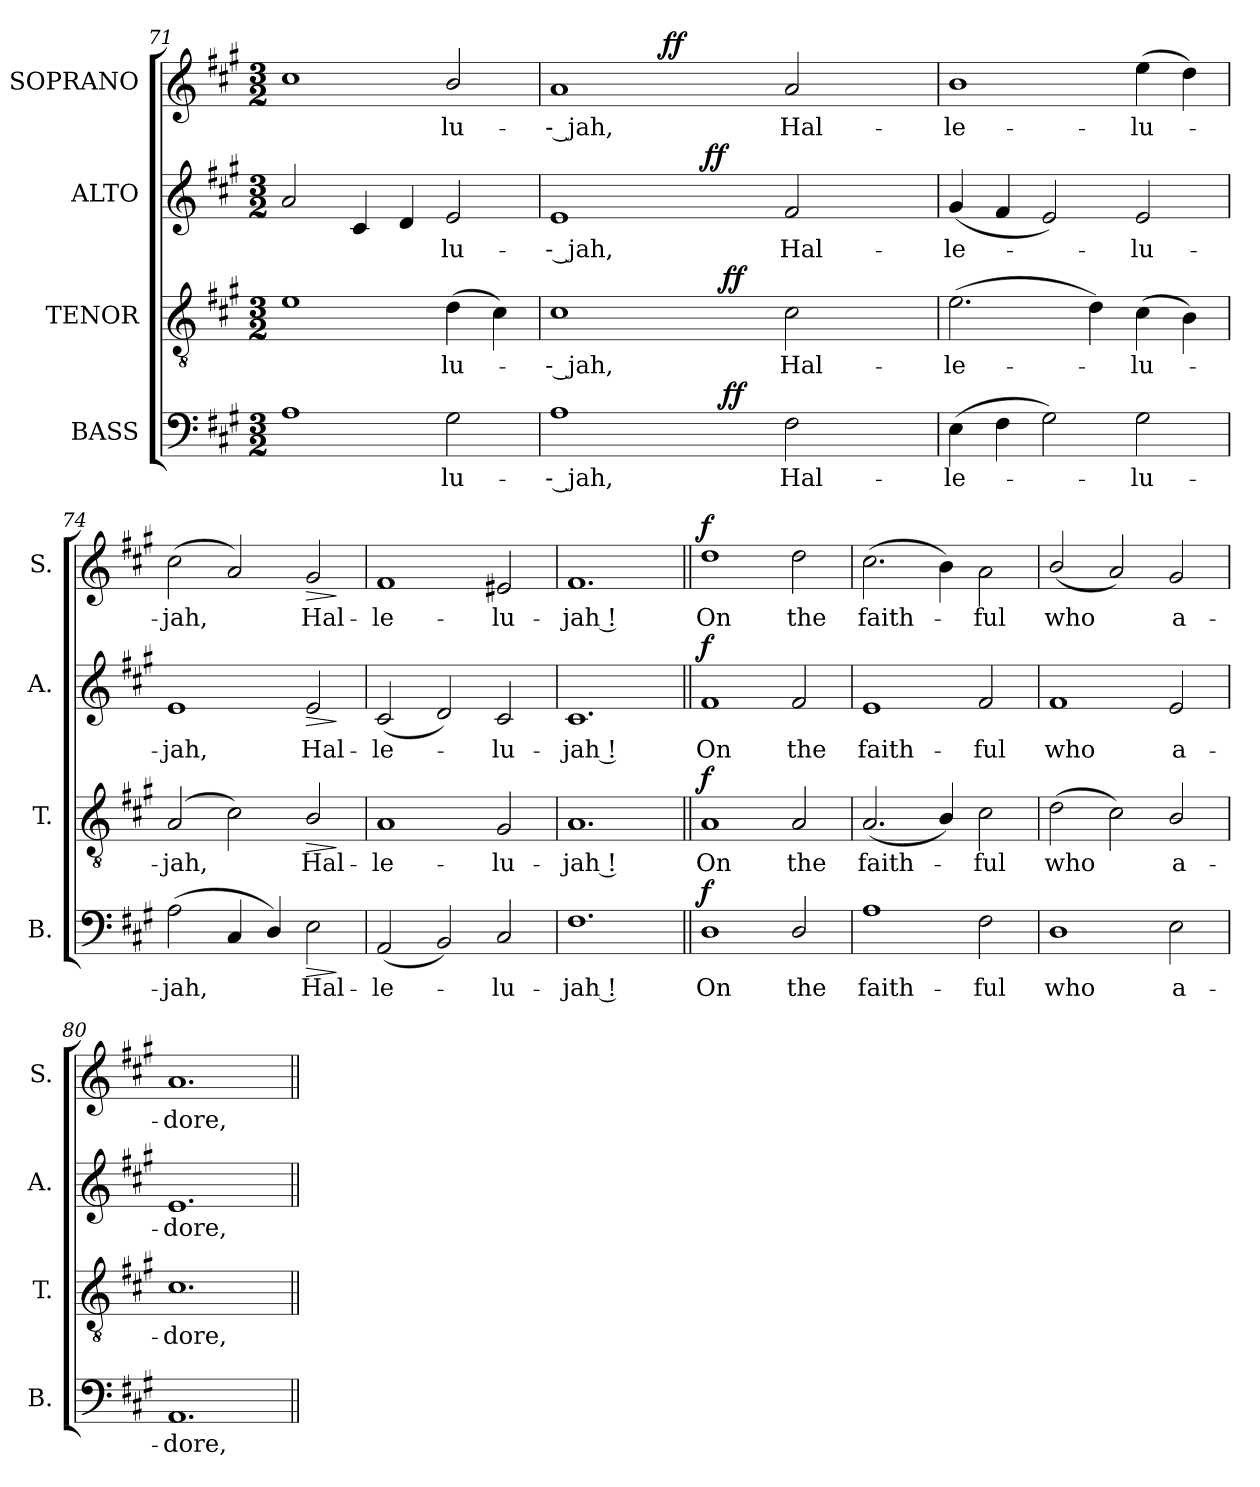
**kern	**text	**dynam	**kern	**text	**dynam	**kern	**text	**dynam	**kern	**text	**dynam
*part4	*part4	*part4	*part3	*part3	*part3	*part2	*part2	*part2	*part1	*part1	*part1
*staff4	*staff4	*staff4	*staff3	*staff3	*staff3	*staff2	*staff2	*staff2	*staff1	*staff1	*staff1
*I"BASS	*	*	*I"TENOR	*	*	*I"ALTO	*	*	*I"SOPRANO	*	*
*I'B.	*	*	*I'T.	*	*	*I'A.	*	*	*I'S.	*	*
*clefF4	*	*	*clefGv2	*	*	*clefG2	*	*	*clefG2	*	*
*	*	*	*ITrd7c12	*	*	*	*	*	*	*	*
*k[f#c#g#]	*	*	*k[f#c#g#]	*	*	*k[f#c#g#]	*	*	*k[f#c#g#]	*	*
*A:	*	*	*A:	*	*	*A:	*	*	*A:	*	*
*M3/2	*	*	*M3/2	*	*	*M3/2	*	*	*M3/2	*	*
=71	=71	=71	=71	=71	=71	=71	=71	=71	=71	=71	=71
!	!LO:LY:b:color=#000000	!	!	!	!	!	!	!	!	!	!
!	!	!	!	!LO:LY:b:color=#000000	!	!	!	!	!	!	!
!	!	!	!	!	!	!	!	!	!	!LO:LY:b:color=#000000	!
1Ai	--	.	1Ei	--	.	2ai/	.	.	1cc#i	--	.
!	!	!	!	!	!	!	!LO:LY:b:color=#000000	!	!	!	!
.	.	.	.	.	.	4c#i/	--	.	.	.	.
.	.	.	.	.	.	4di/	.	.	.	.	.
!	!LO:LY:b:color=#000000	!	!	!	!	!	!	!	!	!	!
!	!	!	!	!LO:LY:b:color=#000000	!	!	!	!	!	!	!
!	!	!	!	!	!	!	!LO:LY:b:color=#000000	!	!	!	!
!	!	!	!	!	!	!	!	!	!	!LO:LY:b:color=#000000	!
2G#i\	- lu-	.	(4Di\	- lu-	.	2ei/	- lu-	.	2bi/	- lu-	.
.	.	.	4C#i\)	.	.	.	.	.	.	.	.
!!LO:LB:g=z
=72	=72	=72	=72	=72	=72	=72	=72	=72	=72	=72	=72
!	!LO:LY:b:color=#000000	!	!	!	!	!	!	!	!	!	!
!	!	!	!	!LO:LY:b:color=#000000	!	!	!	!	!	!	!
!	!	!	!	!	!	!	!LO:LY:b:color=#000000	!	!	!	!
!	!	!	!	!	!	!	!	!	!	!LO:LY:b:color=#000000	!
*^	*	*	*^	*	*	*^	*	*	*^	*	*
1Ai	2ryy	-- jah,	.	1C#i	2ryy	-- jah,	.	1ei	2ryy	-- jah,	.	1ai	4ryy	-- jah,	.
.	.	.	.	.	.	.	.	.	.	.	.	.	8ryy	.	.
.	.	.	.	.	.	.	.	.	.	.	.	.	16ryy	.	.
.	.	.	.	.	.	.	.	.	.	.	.	.	32ryy	.	.
.	.	.	.	.	.	.	.	.	.	.	.	.	512.ryy	.	.
.	.	.	.	.	.	.	.	.	.	.	.	.	1ryy	.	ff
.	16..ryy	.	.	.	16..ryy	.	.	.	32ryy	.	.	.	.	.	.
.	.	.	.	.	.	.	.	.	64ryy	.	.	.	.	.	.
.	.	.	.	.	.	.	.	.	128ryy	.	.	.	.	.	.
.	.	.	.	.	.	.	.	.	512.ryy	.	.	.	.	.	.
.	.	.	.	.	.	.	.	.	2ryy	.	ff	.	.	.	.
.	2ryy	.	ff	.	2ryy	.	ff	.	.	.	.	.	.	.	.
!	!	!LO:LY:b:color=#000000	!	!	!	!	!	!	!	!	!	!	!	!	!
!	!	!	!	!	!	!LO:LY:b:color=#000000	!	!	!	!	!	!	!	!	!
!	!	!	!	!	!	!	!	!	!	!LO:LY:b:color=#000000	!	!	!	!	!
!	!	!	!	!	!	!	!	!	!	!	!	!	!	!LO:LY:b:color=#000000	!
2F#i\	.	Hal-	.	2C#i\	.	Hal-	.	2f#i/	.	Hal-	.	2ai/	.	Hal-	.
.	.	.	.	.	.	.	.	.	4ryy	.	.	.	.	.	.
.	4ryy	.	.	.	4ryy	.	.	.	.	.	.	.	.	.	.
.	.	.	.	.	.	.	.	.	8ryy	.	.	.	.	.	.
.	8ryy	.	.	.	8ryy	.	.	.	.	.	.	.	.	.	.
.	.	.	.	.	.	.	.	.	16ryy	.	.	.	.	.	.
.	.	.	.	.	.	.	.	.	.	.	.	.	64ryy	.	.
.	64ryy	.	.	.	64ryy	.	.	.	.	.	.	.	.	.	.
.	.	.	.	.	.	.	.	.	.	.	.	.	128ryy	.	.
.	.	.	.	.	.	.	.	.	256ryy	.	.	.	256ryy	.	.
.	.	.	.	.	.	.	.	.	1024ryy	.	.	.	1024ryy	.	.
*v	*v	*	*	*	*	*	*	*v	*v	*	*	*v	*v	*	*
*	*	*	*v	*v	*	*	*	*	*	*	*	*
=73	=73	=73	=73	=73	=73	=73	=73	=73	=73	=73	=73
*^	*	*	*^	*	*	*^	*	*	*^	*	*
!	!	!LO:LY:b:color=#000000	!	!	!	!	!	!	!	!	!	!	!	!	!
*v	*v	*	*	*	*	*	*	*v	*v	*	*	*v	*v	*	*
*	*	*	*v	*v	*	*	*	*	*	*	*	*
*^	*	*	*^	*	*	*^	*	*	*^	*	*
!	!	!	!	!	!	!LO:LY:b:color=#000000	!	!	!	!	!	!	!	!	!
*v	*v	*	*	*	*	*	*	*v	*v	*	*	*v	*v	*	*
*	*	*	*v	*v	*	*	*	*	*	*	*	*
*^	*	*	*^	*	*	*^	*	*	*^	*	*
!	!	!	!	!	!	!	!	!	!	!LO:LY:b:color=#000000	!	!	!	!	!
*v	*v	*	*	*	*	*	*	*v	*v	*	*	*v	*v	*	*
*	*	*	*v	*v	*	*	*	*	*	*	*	*
*^	*	*	*^	*	*	*^	*	*	*^	*	*
!	!	!	!	!	!	!	!	!	!	!	!	!	!	!LO:LY:b:color=#000000	!
*v	*v	*	*	*	*	*	*	*v	*v	*	*	*v	*v	*	*
*	*	*	*v	*v	*	*	*	*	*	*	*	*
(4Ei\	-le-	.	(2.Ei\	-le-	.	(4g#i/	-le-	.	1bi	-le-	.
4F#i\	.	.	.	.	.	4f#i/	.	.	.	.	.
2G#i\)	.	.	.	.	.	2ei/)	.	.	.	.	.
.	.	.	4Di\)	.	.	.	.	.	.	.	.
!	!LO:LY:b:color=#000000	!	!	!	!	!	!	!	!	!	!
!	!	!	!	!LO:LY:b:color=#000000	!	!	!	!	!	!	!
!	!	!	!	!	!	!	!LO:LY:b:color=#000000	!	!	!	!
!	!	!	!	!	!	!	!	!	!	!LO:LY:b:color=#000000	!
2G#i\	-lu-	.	(4C#i\	-lu-	.	2ei/	-lu-	.	(4eei\	-lu-	.
.	.	.	4BBi\)	.	.	.	.	.	4ddi\)	.	.
=74	=74	=74	=74	=74	=74	=74	=74	=74	=74	=74	=74
!	!LO:LY:b:color=#000000	!	!	!	!	!	!	!	!	!	!
!	!	!	!	!LO:LY:b:color=#000000	!	!	!	!	!	!	!
!	!	!	!	!	!	!	!LO:LY:b:color=#000000	!	!	!	!
!	!	!	!	!	!	!	!	!	!	!LO:LY:b:color=#000000	!
(2Ai\	-jah,	.	(2AAi/	-jah,	.	1ei	-jah,	.	(2cc#i\	-jah,	.
4C#i/	.	.	2C#i\)	.	.	.	.	.	2ai/)	.	.
4Di/)	.	.	.	.	.	.	.	.	.	.	.
!	!LO:LY:b:color=#000000	!LO:HP:b	!	!	!	!	!	!	!	!	!
!	!	!	!	!LO:LY:b:color=#000000	!LO:HP:b	!	!	!	!	!	!
!	!	!	!	!	!	!	!LO:LY:b:color=#000000	!LO:HP:b	!	!	!
!	!	!	!	!	!	!	!	!	!	!LO:LY:b:color=#000000	!LO:HP:b
2Ei\	Hal-	>	2BBi/	Hal-	>	2ei/	Hal-	>	2g#i/	Hal-	>
.	.	]	.	.	]	.	.	]	.	.	]
=75	=75	=75	=75	=75	=75	=75	=75	=75	=75	=75	=75
!	!LO:LY:b:color=#000000	!	!	!	!	!	!	!	!	!	!
!	!	!	!	!LO:LY:b:color=#000000	!	!	!	!	!	!	!
!	!	!	!	!	!	!	!LO:LY:b:color=#000000	!	!	!	!
!	!	!	!	!	!	!	!	!	!	!LO:LY:b:color=#000000	!
(2AAi/	-le-	.	1AAi	-le-	.	(2c#i/	-le-	.	1f#i	-le-	.
2BBi/)	.	.	.	.	.	2di/)	.	.	.	.	.
!	!LO:LY:b:color=#000000	!	!	!	!	!	!	!	!	!	!
!	!	!	!	!LO:LY:b:color=#000000	!	!	!	!	!	!	!
!	!	!	!	!	!	!	!LO:LY:b:color=#000000	!	!	!	!
!	!	!	!	!	!	!	!	!	!	!LO:LY:b:color=#000000	!
2C#i/	-lu-	.	2GG#i/	-lu-	.	2c#i/	-lu-	.	2e#Xi/	-lu-	.
=76	=76	=76	=76	=76	=76	=76	=76	=76	=76	=76	=76
!	!LO:LY:b:color=#000000	!	!	!	!	!	!	!	!	!	!
!	!	!	!	!LO:LY:b:color=#000000	!	!	!	!	!	!	!
!	!	!	!	!	!	!	!LO:LY:b:color=#000000	!	!	!	!
!	!	!	!	!	!	!	!	!	!	!LO:LY:b:color=#000000	!
1.F#i	-jah !	.	1.AAi	-jah !	.	1.c#i	-jah !	.	1.f#i	-jah !	.
=77||	=77||	=77||	=77||	=77||	=77||	=77||	=77||	=77||	=77||	=77||	=77||
!	!LO:LY:b:color=#000000	!	!	!	!	!	!	!	!	!	!
!	!	!	!	!LO:LY:b:color=#000000	!	!	!	!	!	!	!
!	!	!	!	!	!	!	!LO:LY:b:color=#000000	!	!	!	!
!	!	!	!	!	!	!	!	!	!	!LO:LY:b:color=#000000	!
1Di	On	f	1AAi	On	f	1f#i	On	f	1ddi	On	f
!	!LO:LY:b:color=#000000	!	!	!	!	!	!	!	!	!	!
!	!	!	!	!LO:LY:b:color=#000000	!	!	!	!	!	!	!
!	!	!	!	!	!	!	!LO:LY:b:color=#000000	!	!	!	!
!	!	!	!	!	!	!	!	!	!	!LO:LY:b:color=#000000	!
2Di/	the	.	2AAi/	the	.	2f#i/	the	.	2ddi\	the	.
=78	=78	=78	=78	=78	=78	=78	=78	=78	=78	=78	=78
!	!LO:LY:b:color=#000000	!	!	!	!	!	!	!	!	!	!
!	!	!	!	!LO:LY:b:color=#000000	!	!	!	!	!	!	!
!	!	!	!	!	!	!	!LO:LY:b:color=#000000	!	!	!	!
!	!	!	!	!	!	!	!	!	!	!LO:LY:b:color=#000000	!
1Ai	faith-	.	(2.AAi/	faith-	.	1ei	faith-	.	(2.cc#i\	faith-	.
.	.	.	4BBi/)	.	.	.	.	.	4bi\)	.	.
!	!LO:LY:b:color=#000000	!	!	!	!	!	!	!	!	!	!
!	!	!	!	!LO:LY:b:color=#000000	!	!	!	!	!	!	!
!	!	!	!	!	!	!	!LO:LY:b:color=#000000	!	!	!	!
!	!	!	!	!	!	!	!	!	!	!LO:LY:b:color=#000000	!
2F#i\	-ful	.	2C#i\	-ful	.	2f#i/	-ful	.	2ai\	-ful	.
!!LO:PB:g=z
=79	=79	=79	=79	=79	=79	=79	=79	=79	=79	=79	=79
!	!LO:LY:b:color=#000000	!	!	!	!	!	!	!	!	!	!
!	!	!	!	!LO:LY:b:color=#000000	!	!	!	!	!	!	!
!	!	!	!	!	!	!	!LO:LY:b:color=#000000	!	!	!	!
!	!	!	!	!	!	!	!	!	!	!LO:LY:b:color=#000000	!
1Di	who	.	(2Di\	who	.	1f#i	who	.	(2bi/	who	.
.	.	.	2C#i\)	.	.	.	.	.	2ai/)	.	.
!	!LO:LY:b:color=#000000	!	!	!	!	!	!	!	!	!	!
!	!	!	!	!LO:LY:b:color=#000000	!	!	!	!	!	!	!
!	!	!	!	!	!	!	!LO:LY:b:color=#000000	!	!	!	!
!	!	!	!	!	!	!	!	!	!	!LO:LY:b:color=#000000	!
2Ei\	a-	.	2BBi/	a-	.	2ei/	a-	.	2g#i/	a-	.
=80	=80	=80	=80	=80	=80	=80	=80	=80	=80	=80	=80
!	!LO:LY:b:color=#000000	!	!	!	!	!	!	!	!	!	!
!	!	!	!	!LO:LY:b:color=#000000	!	!	!	!	!	!	!
!	!	!	!	!	!	!	!LO:LY:b:color=#000000	!	!	!	!
!	!	!	!	!	!	!	!	!	!	!LO:LY:b:color=#000000	!
1.AAi	-dore,	.	1.C#i	-dore,	.	1.ei	-dore,	.	1.ai	-dore,	.
=||	=||	=||	=||	=||	=||	=||	=||	=||	=||	=||	=||
*-	*-	*-	*-	*-	*-	*-	*-	*-	*-	*-	*-
